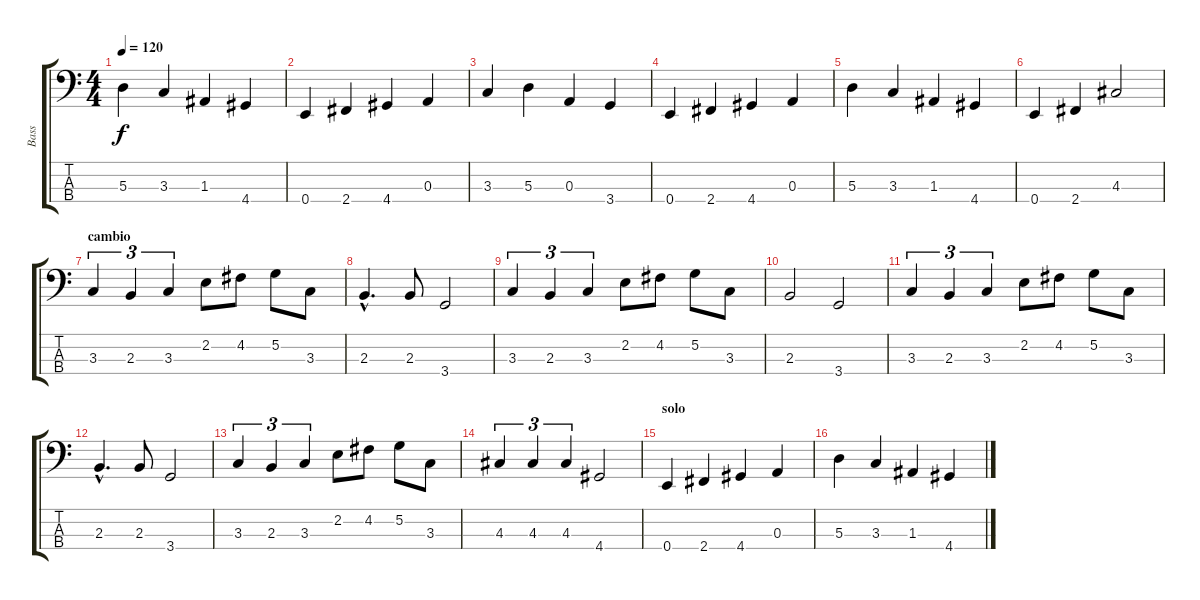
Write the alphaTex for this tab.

\track ("Bass" "Bass") {instrument acousticbass}
\staff {score tabs}
\tuning (G2 D2 A1 E1) {hide}
\ts (4 4)
\tempo 120
\clef f4
\ks c
5.3.4{dy f} 3.3.4 1.3.4 4.4.4 |
0.4.4 2.4.4 4.4.4 0.3.4 |
3.3.4 5.3.4 0.3.4 3.4.4 |
0.4.4 2.4.4 4.4.4 0.3.4 |
5.3.4 3.3.4 1.3.4 4.4.4 |
0.4.4 2.4.4 4.3.2 |
\section ("" "cambio")
3.3.4{tu (3 2)} 2.3.4{tu (3 2)} 3.3.4{tu (3 2)} 2.2.8 4.2.8 5.2.8 3.3.8 |
2.3{hac}.4{d} 2.3.8 3.4.2 |
3.3.4{tu (3 2)} 2.3.4{tu (3 2)} 3.3.4{tu (3 2)} 2.2.8 4.2.8 5.2.8 3.3.8 |
2.3.2 3.4.2 |
3.3.4{tu (3 2)} 2.3.4{tu (3 2)} 3.3.4{tu (3 2)} 2.2.8 4.2.8 5.2.8 3.3.8 |
2.3{hac}.4{d} 2.3.8 3.4.2 |
3.3.4{tu (3 2)} 2.3.4{tu (3 2)} 3.3.4{tu (3 2)} 2.2.8 4.2.8 5.2.8 3.3.8 |
4.3.4{tu (3 2)} 4.3.4{tu (3 2)} 4.3.4{tu (3 2)} 4.4.2 |
\section ("" "solo")
0.4.4 2.4.4 4.4.4 0.3.4 |
5.3.4 3.3.4 1.3.4 4.4.4
